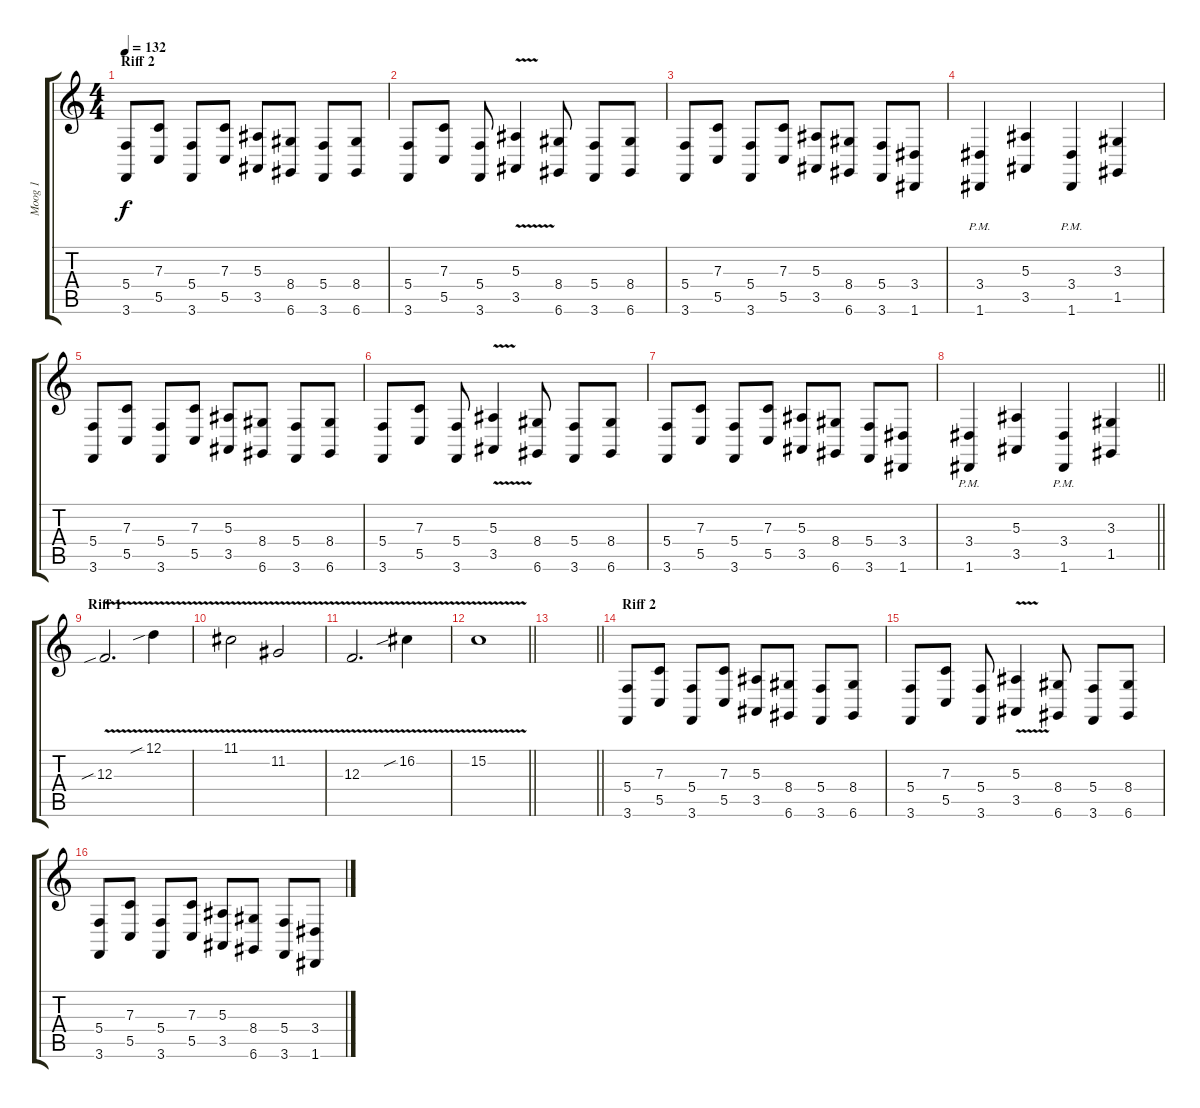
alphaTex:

\track ("Moog 1" "Moog 1") {instrument churchorgan}
\staff {score tabs}
\tuning (D4 A3 F3 C3 G2 D2) {hide}
\ts (4 4)
\section ("" "Riff 2")
\tempo 132
\clef g2
\ks c
(5.4 3.6).8{dy f} (7.3 5.5).8 (5.4 3.6).8 (7.3 5.5).8 (5.3 3.5).8 (8.4 6.6).8 (5.4 3.6).8 (8.4 6.6).8 |
(5.4 3.6).8 (7.3 5.5).8 (5.4 3.6).8 (5.3{v} 3.5{v}).4 (8.4 6.6).8 (5.4 3.6).8 (8.4 6.6).8 |
(5.4 3.6).8 (7.3 5.5).8 (5.4 3.6).8 (7.3 5.5).8 (5.3 3.5).8 (8.4 6.6).8 (5.4 3.6).8 (3.4 1.6).8 |
(3.4{pm} 1.6{pm}).4 (5.3 3.5).4 (3.4{pm} 1.6{pm}).4 (3.3 1.5).4 |
(5.4 3.6).8 (7.3 5.5).8 (5.4 3.6).8 (7.3 5.5).8 (5.3 3.5).8 (8.4 6.6).8 (5.4 3.6).8 (8.4 6.6).8 |
(5.4 3.6).8 (7.3 5.5).8 (5.4 3.6).8 (5.3{v} 3.5{v}).4 (8.4 6.6).8 (5.4 3.6).8 (8.4 6.6).8 |
(5.4 3.6).8 (7.3 5.5).8 (5.4 3.6).8 (7.3 5.5).8 (5.3 3.5).8 (8.4 6.6).8 (5.4 3.6).8 (3.4 1.6).8 |
\barLineRight lightlight
(3.4{pm} 1.6{pm}).4 (5.3 3.5).4 (3.4{pm} 1.6{pm}).4 (3.3 1.5).4 |
\section ("" "Riff 1")
12.3{v sib}.2{d} 12.1{v sib}.4 |
11.1{v}.2 11.2{v}.2 |
12.3{v}.2{d} 16.2{v sib}.4 |
\barLineRight lightlight
15.2{v}.1 |
\barLineRight lightlight
|
\section ("" "Riff 2")
(5.4 3.6).8 (7.3 5.5).8 (5.4 3.6).8 (7.3 5.5).8 (5.3 3.5).8 (8.4 6.6).8 (5.4 3.6).8 (8.4 6.6).8 |
(5.4 3.6).8 (7.3 5.5).8 (5.4 3.6).8 (5.3{v} 3.5{v}).4 (8.4 6.6).8 (5.4 3.6).8 (8.4 6.6).8 |
(5.4 3.6).8 (7.3 5.5).8 (5.4 3.6).8 (7.3 5.5).8 (5.3 3.5).8 (8.4 6.6).8 (5.4 3.6).8 (3.4 1.6).8
